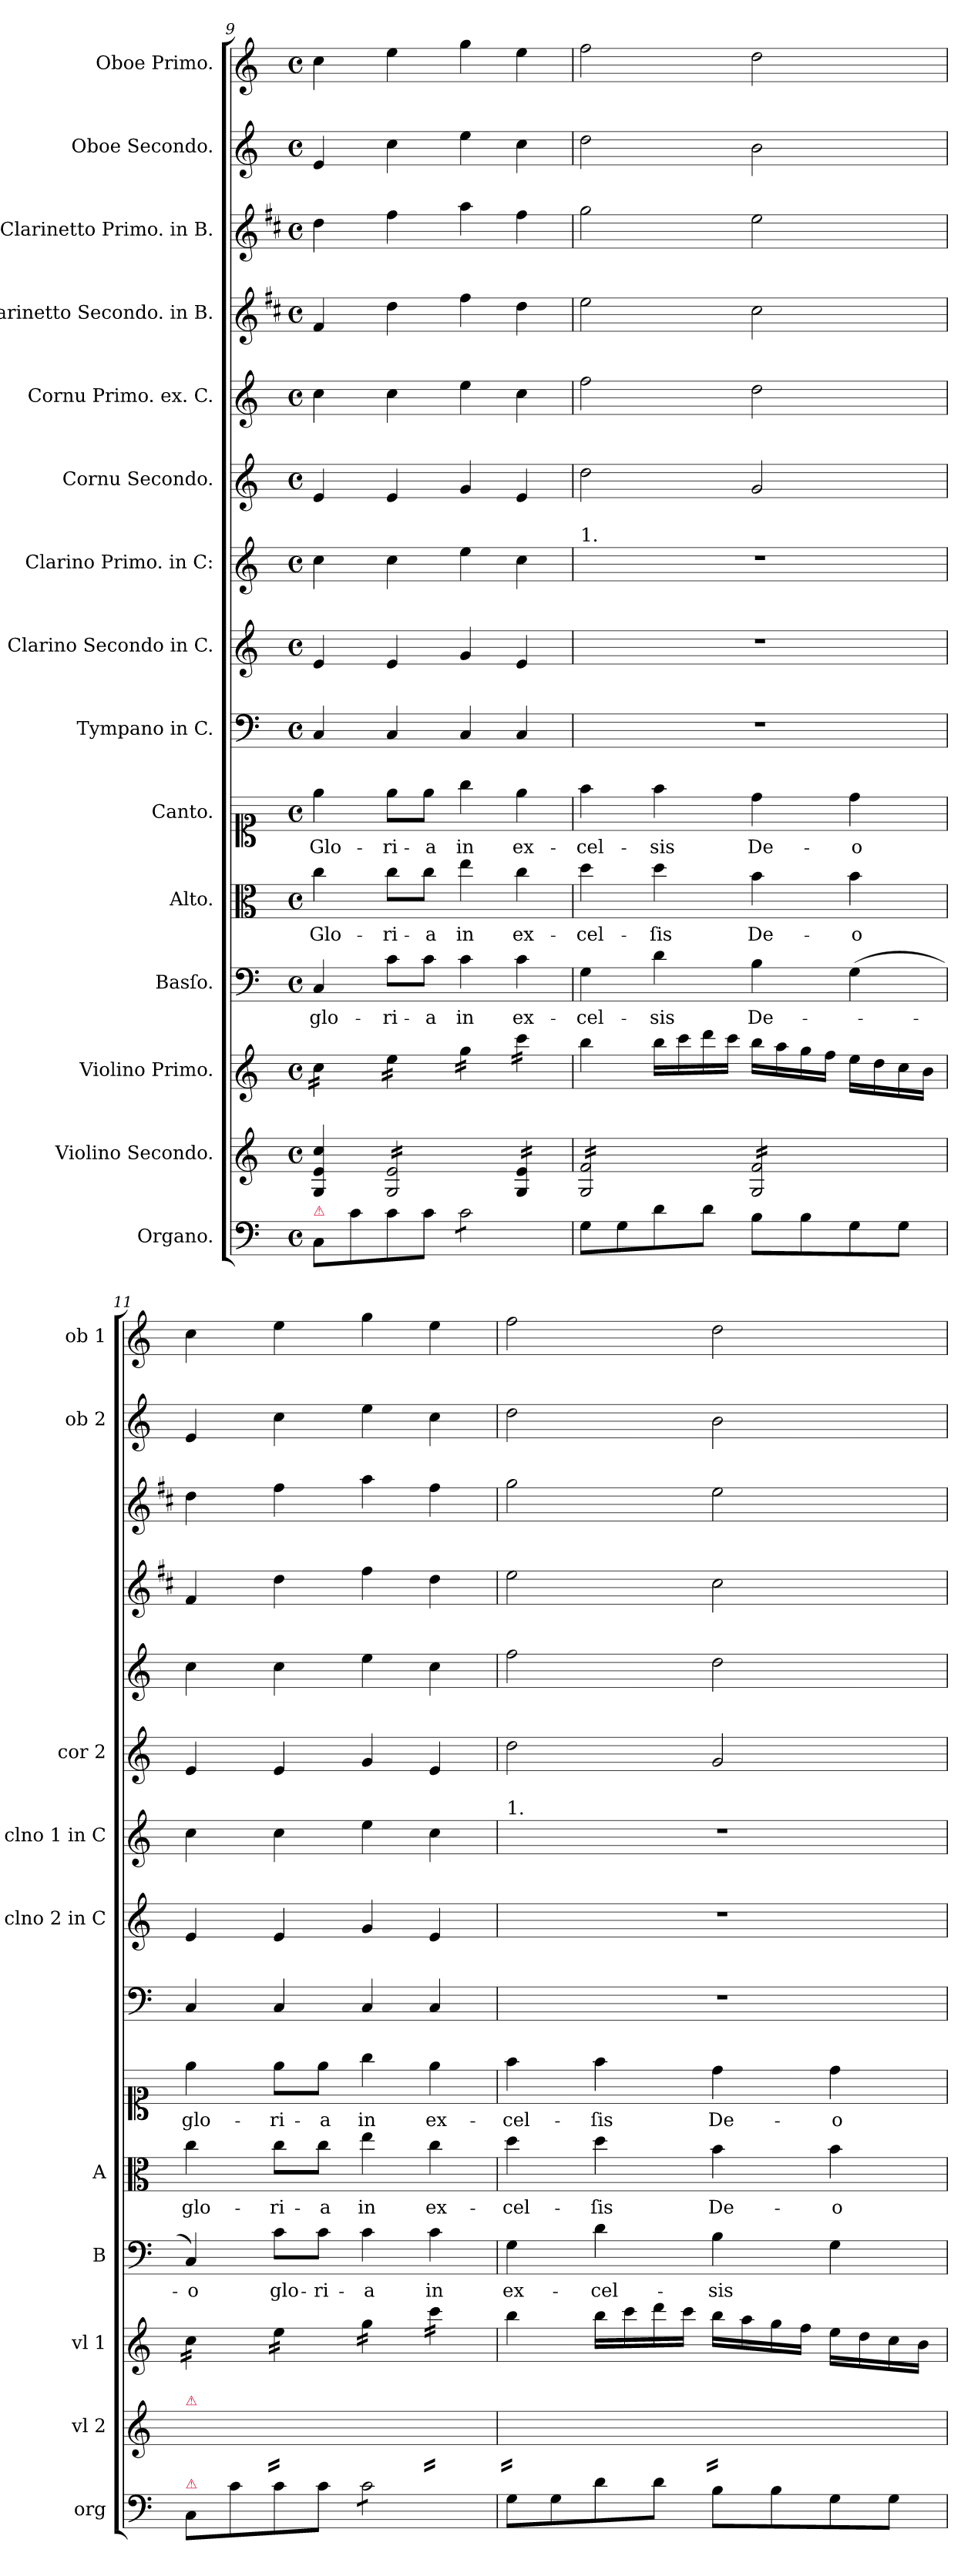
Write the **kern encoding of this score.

**kern	**kern	**kern	**kern	**text	**kern	**text	**kern	**text	**kern	**kern	**kern	**kern	**kern	**kern	**kern	**kern	**kern
*part15	*part14	*part13	*part12	*part12	*part11	*part11	*part10	*part10	*part9	*part8	*part7	*part6	*part5	*part4	*part3	*part2	*part1
*staff15	*staff14	*staff13	*staff12	*staff12	*staff11	*staff11	*staff10	*staff10	*staff9	*staff8	*staff7	*staff6	*staff5	*staff4	*staff3	*staff2	*staff1
*I"Organo.	*I"Violino Secondo.	*I"Violino Primo.	*I"Basſo.	*	*I"Alto.	*	*I"Canto.	*	*I"Tympano in C.	*I"Clarino Secondo in C.	*I"Clarino Primo. in C:	*I"Cornu Secondo.	*I"Cornu Primo. ex. C.	*I"Clarinetto Secondo. in B.	*I"Clarinetto Primo. in B.	*I"Oboe Secondo.	*I"Oboe Primo.
*I'org	*I'vl 2	*I'vl 1	*I'B	*	*I'A	*	*	*	*	*I'clno 2 in C	*I'clno 1 in C	*I'cor 2	*	*	*	*I'ob 2	*I'ob 1
*clefF4	*clefG2	*clefG2	*clefF4	*	*clefC3	*	*clefC1	*	*clefF4	*clefG2	*clefG2	*clefG2	*clefG2	*clefG2	*clefG2	*clefG2	*clefG2
*	*	*	*	*	*	*	*	*	*	*	*	*	*	*ITrd1c2	*ITrd1c2	*	*
*k[]	*k[]	*k[]	*k[]	*	*k[]	*	*k[]	*	*k[]	*k[]	*k[]	*k[]	*k[]	*k[]	*k[]	*k[]	*k[]
*C:	*C:	*C:	*C:	*	*C:	*	*C:	*	*C:	*C:	*C:	*C:	*C:	*C:	*C:	*C:	*C:
*M4/4	*M4/4	*M4/4	*M4/4	*	*M4/4	*	*M4/4	*	*M4/4	*M4/4	*M4/4	*M4/4	*M4/4	*M4/4	*M4/4	*M4/4	*M4/4
*met(c)	*met(c)	*met(c)	*met(c)	*	*met(c)	*	*met(c)	*	*met(c)	*met(c)	*met(c)	*met(c)	*met(c)	*met(c)	*met(c)	*met(c)	*met(c)
=9	=9	=9	=9	=9	=9	=9	=9	=9	=9	=9	=9	=9	=9	=9	=9	=9	=9
!LO:TX:a:color=crimson:t=⚠	!	!	!	!	!	!	!	!	!	!	!	!	!	!	!	!	!
*	*	*tremolo	*	*	*	*	*	*	*	*	*	*	*	*	*	*	*
8C/L	4G/ 4e/ 4cc/	16cc\LL	4C/	glo-	4cc\	Glo-	4ee\	Glo-	4C/	4e/	4cc\	4e/	4cc\	4e/	4cc\	4e/	4cc\
.	.	16cc\	.	.	.	.	.	.	.	.	.	.	.	.	.	.	.
8c\	.	16cc\	.	.	.	.	.	.	.	.	.	.	.	.	.	.	.
.	.	16cc\JJ	.	.	.	.	.	.	.	.	.	.	.	.	.	.	.
*	*tremolo	*	*	*	*	*	*	*	*	*	*	*	*	*	*	*	*
8c\	16G/ 16e/LL	16ee\LL	8c\L	-ri-	8cc\L	-ri-	8ee\L	-ri-	4C/	4e/	4cc\	4e/	4cc\	4cc\	4ee\	4cc\	4ee\
.	16G/ 16e/	16ee\	.	.	.	.	.	.	.	.	.	.	.	.	.	.	.
8c\J	16G/ 16e/	16ee\	8c\J	-a	8cc\J	-a	8ee\J	-a	.	.	.	.	.	.	.	.	.
.	16G/ 16e/	16ee\JJ	.	.	.	.	.	.	.	.	.	.	.	.	.	.	.
*tremolo	*	*	*	*	*	*	*	*	*	*	*	*	*	*	*	*	*
8c\L	16G/ 16e/	16gg\LL	4c\	in	4ee\	in	4gg\	in	4C/	4g/	4ee\	4g/	4ee\	4ee\	4gg\	4ee\	4gg\
.	16G/ 16e/	16gg\	.	.	.	.	.	.	.	.	.	.	.	.	.	.	.
8c\	16G/ 16e/	16gg\	.	.	.	.	.	.	.	.	.	.	.	.	.	.	.
.	16G/ 16e/JJ	16gg\JJ	.	.	.	.	.	.	.	.	.	.	.	.	.	.	.
8c\	16G/ 16e/LL	16ccc\LL	4c\	ex-	4cc\	ex-	4ee\	ex-	4C/	4e/	4cc\	4e/	4cc\	4cc\	4ee\	4cc\	4ee\
.	16G/ 16e/	16ccc\	.	.	.	.	.	.	.	.	.	.	.	.	.	.	.
8c\J	16G/ 16e/	16ccc\	.	.	.	.	.	.	.	.	.	.	.	.	.	.	.
*Xtremolo	*	*	*	*	*	*	*	*	*	*	*	*	*	*	*	*	*
.	16G/ 16e/JJ	16ccc\JJ	.	.	.	.	.	.	.	.	.	.	.	.	.	.	.
*	*	*Xtremolo	*	*	*	*	*	*	*	*	*	*	*	*	*	*	*
=10	=10	=10	=10	=10	=10	=10	=10	=10	=10	=10	=10	=10	=10	=10	=10	=10	=10
!	!	!	!	!	!	!	!	!	!	!	!LO:TX:a:t=1.	!	!	!	!	!	!
8G\L	16G/ 16f/LL	4bb\	4G\	-cel-	4dd\	-cel-	4ff\	-cel-	1r	1r	1r	2dd\	2ff\	2dd\	2ff\	2dd\	2ff\
.	16G/ 16f/	.	.	.	.	.	.	.	.	.	.	.	.	.	.	.	.
8G\	16G/ 16f/	.	.	.	.	.	.	.	.	.	.	.	.	.	.	.	.
.	16G/ 16f/	.	.	.	.	.	.	.	.	.	.	.	.	.	.	.	.
8d\	16G/ 16f/	16bb\LL	4d\	-sis	4dd\	-ſis	4ff\	-sis	.	.	.	.	.	.	.	.	.
.	16G/ 16f/	16ccc\	.	.	.	.	.	.	.	.	.	.	.	.	.	.	.
8d\J	16G/ 16f/	16ddd\	.	.	.	.	.	.	.	.	.	.	.	.	.	.	.
.	16G/ 16f/JJ	16ccc\JJ	.	.	.	.	.	.	.	.	.	.	.	.	.	.	.
8B\L	16G/ 16f/LL	16bb\LL	4B\	De-	4b\	De-	4dd\	De-	.	.	.	2g/	2dd\	2b\	2dd\	2b\	2dd\
.	16G/ 16f/	16aa\	.	.	.	.	.	.	.	.	.	.	.	.	.	.	.
8B\	16G/ 16f/	16gg\	.	.	.	.	.	.	.	.	.	.	.	.	.	.	.
.	16G/ 16f/	16ff\JJ	.	.	.	.	.	.	.	.	.	.	.	.	.	.	.
8G\	16G/ 16f/	16ee\LL	(4G\	.	4b\	-o	4dd\	-o	.	.	.	.	.	.	.	.	.
.	16G/ 16f/	16dd\	.	.	.	.	.	.	.	.	.	.	.	.	.	.	.
8G\J	16G/ 16f/	16cc\	.	.	.	.	.	.	.	.	.	.	.	.	.	.	.
.	16G/ 16f/JJ	16b\JJ	.	.	.	.	.	.	.	.	.	.	.	.	.	.	.
*	*Xtremolo	*	*	*	*	*	*	*	*	*	*	*	*	*	*	*	*
=11	=11	=11	=11	=11	=11	=11	=11	=11	=11	=11	=11	=11	=11	=11	=11	=11	=11
!	!LO:TX:a:color=crimson:t=⚠	!	!	!	!	!	!	!	!	!	!	!	!	!	!	!	!
!LO:TX:a:color=crimson:t=⚠	!	!	!	!	!	!	!	!	!	!	!	!	!	!	!	!	!
*	*	*tremolo	*	*	*	*	*	*	*	*	*	*	*	*	*	*	*
8C/L	4Gyy/ 4eyy/ 4ccyy/	16cc\LL	4C/)	-o	4cc\	glo-	4ee\	glo-	4C/	4e/	4cc\	4e/	4cc\	4e/	4cc\	4e/	4cc\
.	.	16cc\	.	.	.	.	.	.	.	.	.	.	.	.	.	.	.
8c\	.	16cc\	.	.	.	.	.	.	.	.	.	.	.	.	.	.	.
.	.	16cc\JJ	.	.	.	.	.	.	.	.	.	.	.	.	.	.	.
*	*tremolo	*	*	*	*	*	*	*	*	*	*	*	*	*	*	*	*
8c\	16Gyy/ 16eyy/LL	16ee\LL	8c\L	glo-	8cc\L	-ri-	8ee\L	-ri-	4C/	4e/	4cc\	4e/	4cc\	4cc\	4ee\	4cc\	4ee\
.	16Gyy/ 16eyy/	16ee\	.	.	.	.	.	.	.	.	.	.	.	.	.	.	.
8c\J	16Gyy/ 16eyy/	16ee\	8c\J	-ri-	8cc\J	-a	8ee\J	-a	.	.	.	.	.	.	.	.	.
.	16Gyy/ 16eyy/	16ee\JJ	.	.	.	.	.	.	.	.	.	.	.	.	.	.	.
*tremolo	*	*	*	*	*	*	*	*	*	*	*	*	*	*	*	*	*
8c\L	16Gyy/ 16eyy/	16gg\LL	4c\	-a	4ee\	in	4gg\	in	4C/	4g/	4ee\	4g/	4ee\	4ee\	4gg\	4ee\	4gg\
.	16Gyy/ 16eyy/	16gg\	.	.	.	.	.	.	.	.	.	.	.	.	.	.	.
8c\	16Gyy/ 16eyy/	16gg\	.	.	.	.	.	.	.	.	.	.	.	.	.	.	.
.	16Gyy/ 16eyy/JJ	16gg\JJ	.	.	.	.	.	.	.	.	.	.	.	.	.	.	.
8c\	16Gyy/ 16eyy/LL	16ccc\LL	4c\	in	4cc\	ex-	4ee\	ex-	4C/	4e/	4cc\	4e/	4cc\	4cc\	4ee\	4cc\	4ee\
.	16Gyy/ 16eyy/	16ccc\	.	.	.	.	.	.	.	.	.	.	.	.	.	.	.
8c\J	16Gyy/ 16eyy/	16ccc\	.	.	.	.	.	.	.	.	.	.	.	.	.	.	.
*Xtremolo	*	*	*	*	*	*	*	*	*	*	*	*	*	*	*	*	*
.	16Gyy/ 16eyy/JJ	16ccc\JJ	.	.	.	.	.	.	.	.	.	.	.	.	.	.	.
*	*	*Xtremolo	*	*	*	*	*	*	*	*	*	*	*	*	*	*	*
=12	=12	=12	=12	=12	=12	=12	=12	=12	=12	=12	=12	=12	=12	=12	=12	=12	=12
!	!	!	!	!	!	!	!	!	!	!	!LO:TX:a:t=1.	!	!	!	!	!	!
8G\L	16Gyy/ 16fyy/LL	4bb\	4G\	ex-	4dd\	-cel-	4ff\	-cel-	1r	1r	1r	2dd\	2ff\	2dd\	2ff\	2dd\	2ff\
.	16Gyy/ 16fyy/	.	.	.	.	.	.	.	.	.	.	.	.	.	.	.	.
8G\	16Gyy/ 16fyy/	.	.	.	.	.	.	.	.	.	.	.	.	.	.	.	.
.	16Gyy/ 16fyy/	.	.	.	.	.	.	.	.	.	.	.	.	.	.	.	.
8d\	16Gyy/ 16fyy/	16bb\LL	4d\	-cel-	4dd\	-ſis	4ff\	-ſis	.	.	.	.	.	.	.	.	.
.	16Gyy/ 16fyy/	16ccc\	.	.	.	.	.	.	.	.	.	.	.	.	.	.	.
8d\J	16Gyy/ 16fyy/	16ddd\	.	.	.	.	.	.	.	.	.	.	.	.	.	.	.
.	16Gyy/ 16fyy/JJ	16ccc\JJ	.	.	.	.	.	.	.	.	.	.	.	.	.	.	.
8B\L	16Gyy/ 16fyy/LL	16bb\LL	4B\	-sis	4b\	De-	4dd\	De-	.	.	.	2g/	2dd\	2b\	2dd\	2b\	2dd\
.	16Gyy/ 16fyy/	16aa\	.	.	.	.	.	.	.	.	.	.	.	.	.	.	.
8B\	16Gyy/ 16fyy/	16gg\	.	.	.	.	.	.	.	.	.	.	.	.	.	.	.
.	16Gyy/ 16fyy/	16ff\JJ	.	.	.	.	.	.	.	.	.	.	.	.	.	.	.
8G\	16Gyy/ 16fyy/	16ee\LL	4G\	.	4b\	-o	4dd\	-o	.	.	.	.	.	.	.	.	.
.	16Gyy/ 16fyy/	16dd\	.	.	.	.	.	.	.	.	.	.	.	.	.	.	.
8G\J	16Gyy/ 16fyy/	16cc\	.	.	.	.	.	.	.	.	.	.	.	.	.	.	.
.	16Gyy/ 16fyy/JJ	16b\JJ	.	.	.	.	.	.	.	.	.	.	.	.	.	.	.
*	*Xtremolo	*	*	*	*	*	*	*	*	*	*	*	*	*	*	*	*
=	=	=	=	=	=	=	=	=	=	=	=	=	=	=	=	=	=
*-	*-	*-	*-	*-	*-	*-	*-	*-	*-	*-	*-	*-	*-	*-	*-	*-	*-
